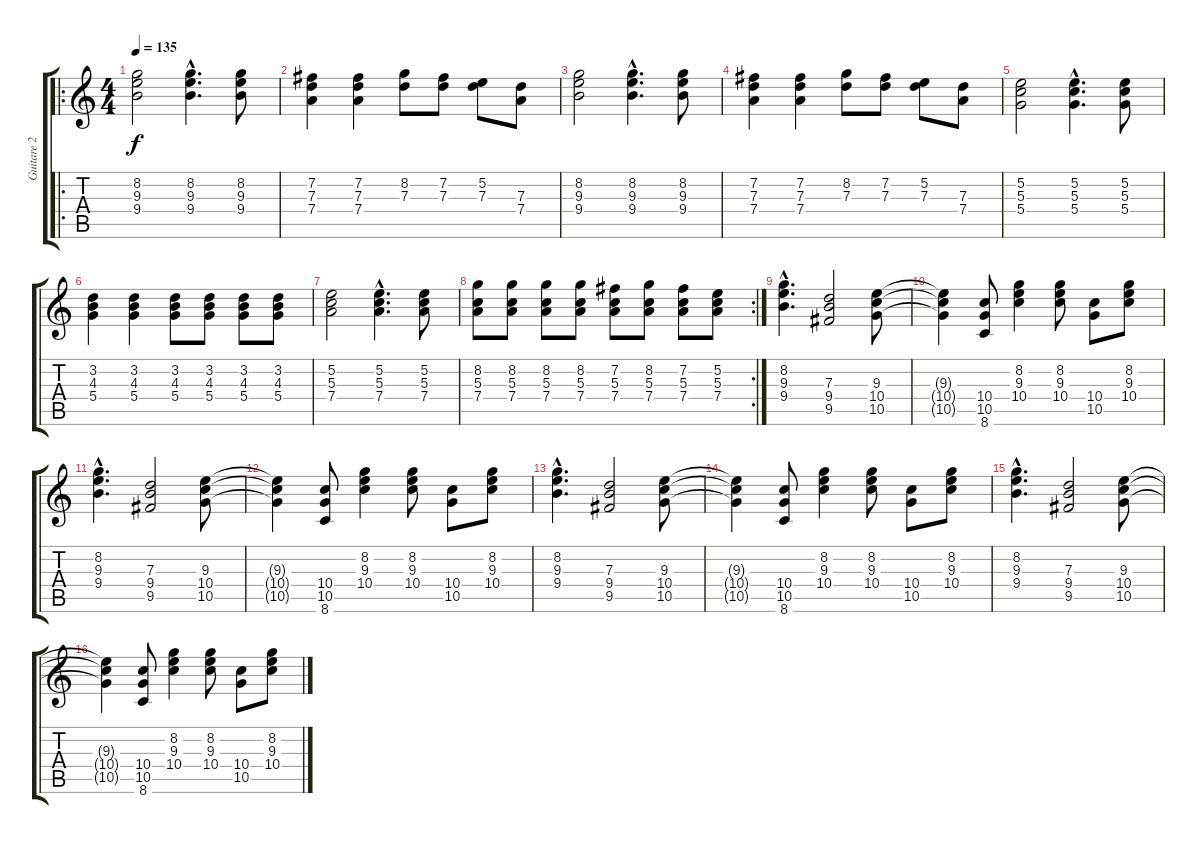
\track ("Guitare 2" "Guitare 2") {instrument electricguitarclean}
\staff {score tabs}
\tuning (E4 B3 G3 D3 A2 E2) {hide}
\ro
\ts (4 4)
\tempo 135
\clef g2
\ks c
(8.2 9.3 9.4).2{dy f volume 15 instrument distortionguitar} (8.2{hac} 9.3{hac} 9.4{hac}).4{d} (8.2 9.3 9.4).8 |
(7.2 7.3 7.4).4 (7.2 7.3 7.4).4 (8.2 7.3).8 (7.2 7.3).8 (5.2 7.3).8 (7.3 7.4).8 |
(8.2 9.3 9.4).2 (8.2{hac} 9.3{hac} 9.4{hac}).4{d} (8.2 9.3 9.4).8 |
(7.2 7.3 7.4).4 (7.2 7.3 7.4).4 (8.2 7.3).8 (7.2 7.3).8 (5.2 7.3).8 (7.3 7.4).8 |
(5.2 5.3 5.4).2 (5.2{hac} 5.3{hac} 5.4{hac}).4{d} (5.2 5.3 5.4).8 |
(3.2 4.3 5.4).4 (3.2 4.3 5.4).4 (3.2 4.3 5.4).8 (3.2 4.3 5.4).8 (3.2 4.3 5.4).8 (3.2 4.3 5.4).8 |
(5.2 5.3 7.4).2 (5.2{hac} 5.3{hac} 7.4{hac}).4{d} (5.2 5.3 7.4).8 |
\rc 2
(8.2 5.3 7.4).8 (8.2 5.3 7.4).8 (8.2 5.3 7.4).8 (8.2 5.3 7.4).8 (7.2 5.3 7.4).8 (8.2 5.3 7.4).8 (7.2 5.3 7.4).8 (5.2 5.3 7.4).8 |
(8.2{hac} 9.3{hac} 9.4{hac}).4{d volume 11 instrument overdrivenguitar} (7.3 9.4 9.5).2 (9.3 10.4 10.5).8 |
(9.3{t} 10.4{t} 10.5{t}).4 (10.4 10.5 8.6).8 (8.2 9.3 10.4).4 (8.2 9.3 10.4).8 (10.4 10.5).8 (8.2 9.3 10.4).8 |
(8.2{hac} 9.3{hac} 9.4{hac}).4{d volume 11 instrument overdrivenguitar} (7.3 9.4 9.5).2 (9.3 10.4 10.5).8 |
(9.3{t} 10.4{t} 10.5{t}).4 (10.4 10.5 8.6).8 (8.2 9.3 10.4).4 (8.2 9.3 10.4).8 (10.4 10.5).8 (8.2 9.3 10.4).8 |
(8.2{hac} 9.3{hac} 9.4{hac}).4{d volume 11 instrument overdrivenguitar} (7.3 9.4 9.5).2 (9.3 10.4 10.5).8 |
(9.3{t} 10.4{t} 10.5{t}).4 (10.4 10.5 8.6).8 (8.2 9.3 10.4).4 (8.2 9.3 10.4).8 (10.4 10.5).8 (8.2 9.3 10.4).8 |
(8.2{hac} 9.3{hac} 9.4{hac}).4{d volume 11 instrument overdrivenguitar} (7.3 9.4 9.5).2 (9.3 10.4 10.5).8 |
(9.3{t} 10.4{t} 10.5{t}).4 (10.4 10.5 8.6).8 (8.2 9.3 10.4).4 (8.2 9.3 10.4).8 (10.4 10.5).8 (8.2 9.3 10.4).8
